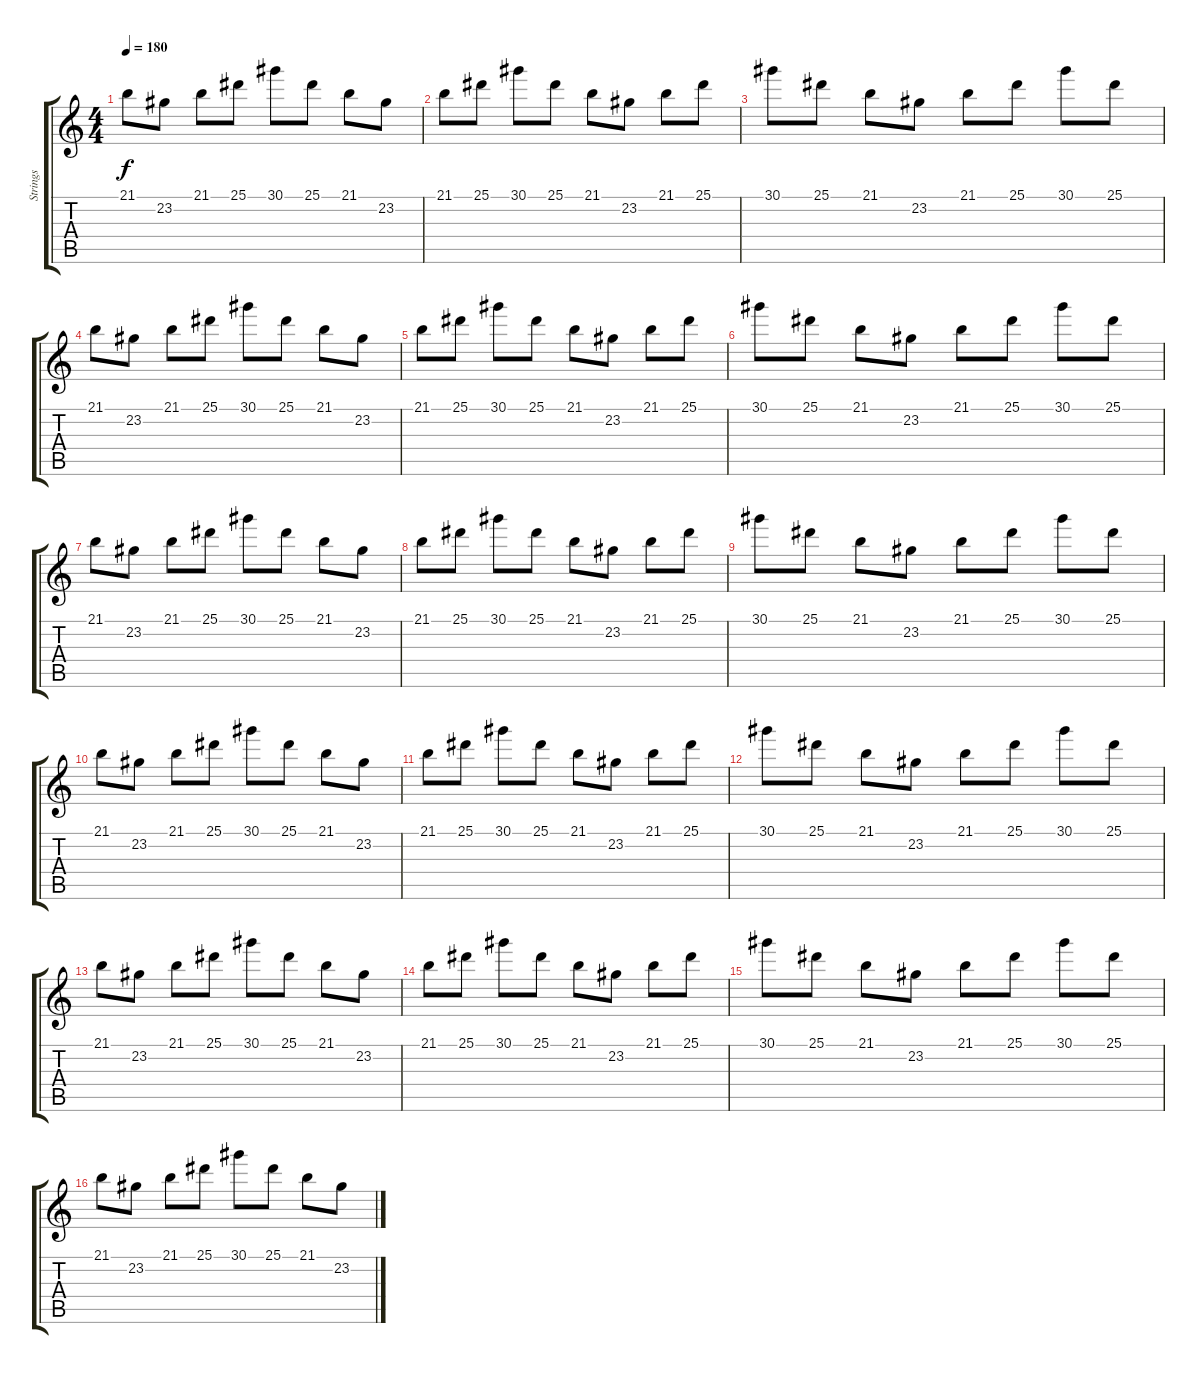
\track ("Strings" "Strings") {instrument stringensemble1}
\staff {score tabs}
\tuning (D4 A3 F3 C3 G2 C2) {hide}
\ts (4 4)
\tempo 180
\clef g2
\ks c
21.1.8{dy f} 23.2.8 21.1.8 25.1.8 30.1.8 25.1.8 21.1.8 23.2.8 |
21.1.8 25.1.8 30.1.8 25.1.8 21.1.8 23.2.8 21.1.8 25.1.8 |
30.1.8 25.1.8 21.1.8 23.2.8 21.1.8 25.1.8 30.1.8 25.1.8 |
21.1.8 23.2.8 21.1.8 25.1.8 30.1.8 25.1.8 21.1.8 23.2.8 |
21.1.8 25.1.8 30.1.8 25.1.8 21.1.8 23.2.8 21.1.8 25.1.8 |
30.1.8 25.1.8 21.1.8 23.2.8 21.1.8 25.1.8 30.1.8 25.1.8 |
21.1.8 23.2.8 21.1.8 25.1.8 30.1.8 25.1.8 21.1.8 23.2.8 |
21.1.8 25.1.8 30.1.8 25.1.8 21.1.8 23.2.8 21.1.8 25.1.8 |
30.1.8 25.1.8 21.1.8 23.2.8 21.1.8 25.1.8 30.1.8 25.1.8 |
21.1.8 23.2.8 21.1.8 25.1.8 30.1.8 25.1.8 21.1.8 23.2.8 |
21.1.8 25.1.8 30.1.8 25.1.8 21.1.8 23.2.8 21.1.8 25.1.8 |
30.1.8 25.1.8 21.1.8 23.2.8 21.1.8 25.1.8 30.1.8 25.1.8 |
21.1.8 23.2.8 21.1.8 25.1.8 30.1.8 25.1.8 21.1.8 23.2.8 |
21.1.8 25.1.8 30.1.8 25.1.8 21.1.8 23.2.8 21.1.8 25.1.8 |
30.1.8 25.1.8 21.1.8 23.2.8 21.1.8 25.1.8 30.1.8 25.1.8 |
21.1.8 23.2.8 21.1.8 25.1.8 30.1.8 25.1.8 21.1.8 23.2.8
